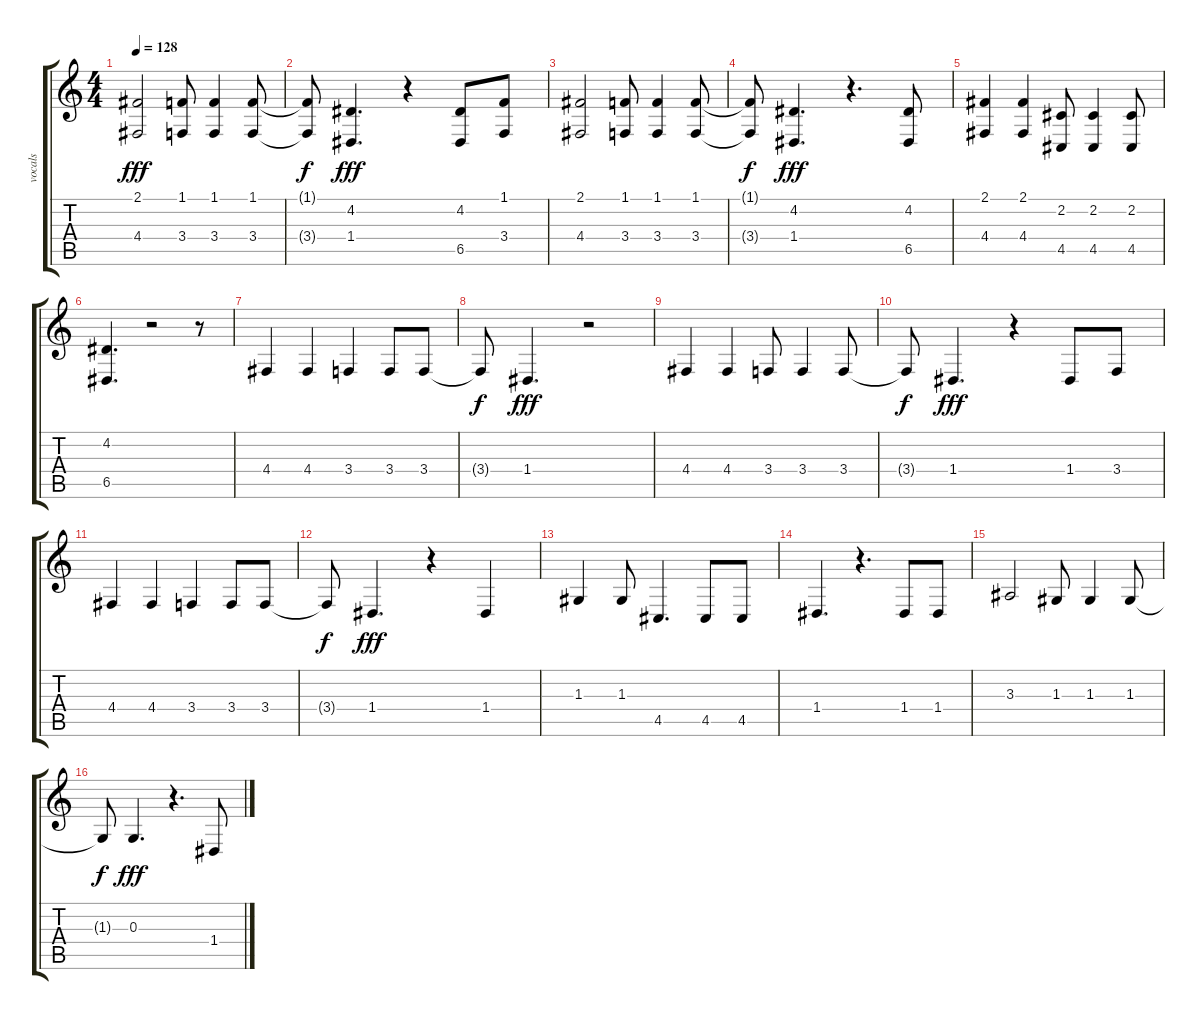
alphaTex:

\track ("vocals" "vocals") {instrument lead6voice}
\staff {score tabs}
\tuning (E4 B3 G3 D3 A2 E2) {hide}
\ts (4 4)
\tempo 128
\clef g2
\ks c
(2.1 4.4).2{dy fff} (1.1 3.4).8 (1.1 3.4).4 (1.1 3.4).8 |
(1.1{t} 3.4{t}).8{dy f} (4.2 1.4).4{d dy fff} r.4 (4.2 6.5).8 (1.1 3.4).8 |
(2.1 4.4).2 (1.1 3.4).8 (1.1 3.4).4 (1.1 3.4).8 |
(1.1{t} 3.4{t}).8{dy f} (4.2 1.4).4{d dy fff} r.4{d} (4.2 6.5).8 |
(2.1 4.4).4 (2.1 4.4).4 (2.2 4.5).8 (2.2 4.5).4 (2.2 4.5).8 |
(4.2 6.5).4{d} r.2 r.8 |
4.4.4 4.4.4 3.4.4 3.4.8 3.4.8 |
3.4{t}.8{dy f} 1.4.4{d dy fff} r.2 |
4.4.4 4.4.4 3.4.8 3.4.4 3.4.8 |
3.4{t}.8{dy f} 1.4.4{d dy fff} r.4 1.4.8 3.4.8 |
4.4.4 4.4.4 3.4.4 3.4.8 3.4.8 |
3.4{t}.8{dy f} 1.4.4{d dy fff} r.4 1.4.4 |
1.3.4 1.3.8 4.5.4{d} 4.5.8 4.5.8 |
1.4.4{d} r.4{d} 1.4.8 1.4.8 |
3.3.2 1.3.8 1.3.4 1.3.8 |
1.3{t}.8{dy f} 0.3.4{d dy fff} r.4{d} 1.4.8
